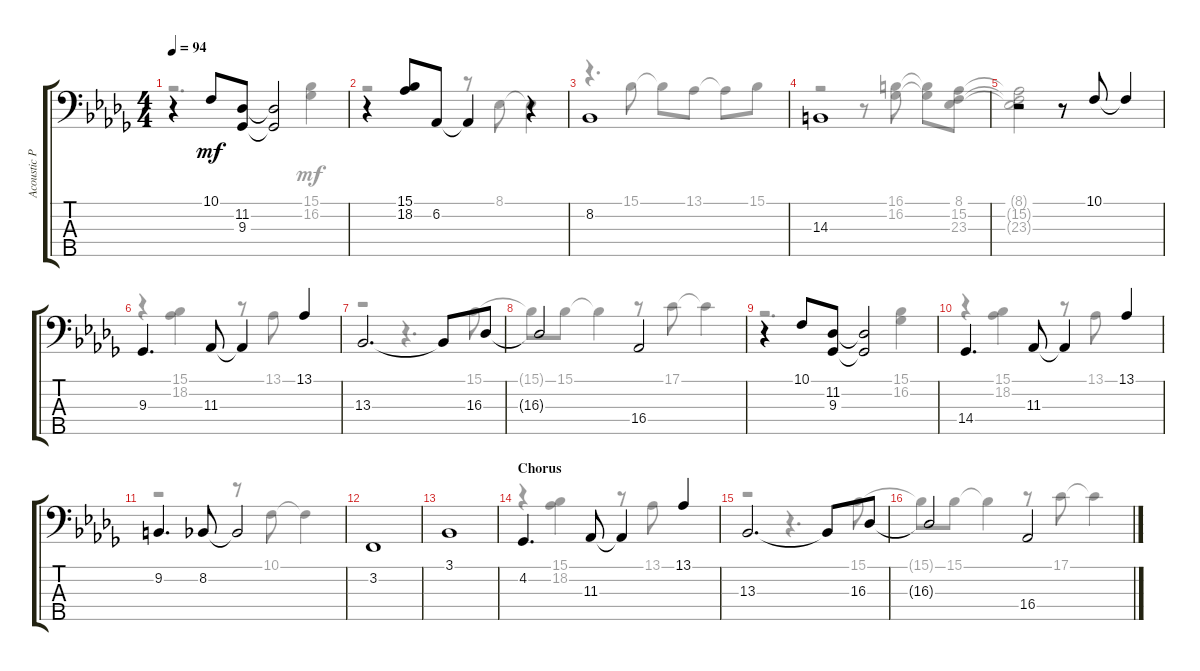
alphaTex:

\track ("Acoustic Piano (Staff 2)" "Acoustic P") {instrument acousticgrandpiano}
\staff {score tabs}
\tuning (G2 D2 A1 E1 B0) {hide}
\voice
\ts (4 4)
\tempo 94
\clef f4
\ks bbminor
r.4{dy mf} 10.1.8 (11.2 9.3).8 (11.2{t} 9.3{t}).2 |
r.4 (15.1 18.2).8 6.2.8 6.2{t}.4 r.4 |
8.2.1 |
14.3.1 |
r.2 r.8 10.1.8 10.1{t}.4 |
9.3.4{d} 11.3.8 11.3{t}.4 13.1.4 |
13.3.2{d} 13.3{t}.8 16.3.8 |
16.3{t}.2 16.4.2 |
r.4 10.1.8 (11.2 9.3).8 (11.2{t} 9.3{t}).2 |
14.4.4{d} 11.3.8 11.3{t}.4 13.1.4 |
9.2.4{d} 8.2.8 8.2{t}.2 |
3.2.1 |
3.1.1 |
\section ("" "Chorus")
4.2.4{d} 11.3.8 11.3{t}.4 13.1.4 |
13.3.2{d} 13.3{t}.8 16.3.8 |
16.3{t}.2 16.4.2
\voice
\clef f4
\ottava regular
\simile none
\ks bbminor
r.2{d dy mf} (15.1 16.2).4 |
r.2 r.8 8.1.8 8.1{t}.4 |
r.4{d} 15.1.8 15.1{t}.8 13.1.8 13.1{t}.8 15.1.8 |
r.2 r.8 (16.1 16.2).8 (16.1{t} 16.2{t}).8 (8.1 15.2 23.3).8 |
(8.1{t} 15.2{t} 23.3{t}).2 |
r.4 (15.1 18.2).4 r.8 13.1.8 |
r.2 r.4{d} 15.1.8 |
15.1{t}.8 15.1.8 15.1{t}.4 r.8 17.1.8 17.1{t}.4 |
r.2{d} (15.1 16.2).4 |
r.4 (15.1 18.2).4 r.8 13.1.8 |
r.2 r.8 10.1.8 10.1{t}.4 |
|
|
r.4 (15.1 18.2).4 r.8 13.1.8 |
r.2 r.4{d} 15.1.8 |
15.1{t}.8 15.1.8 15.1{t}.4 r.8 17.1.8 17.1{t}.4
